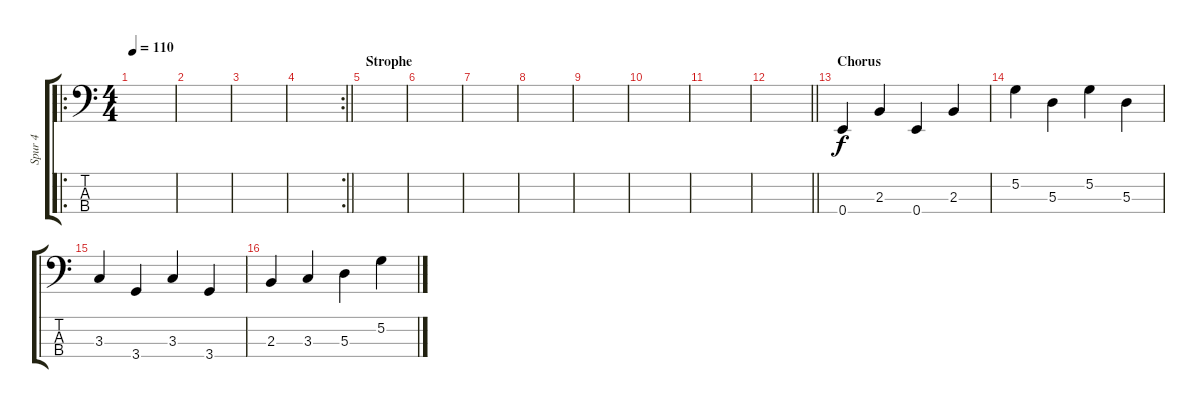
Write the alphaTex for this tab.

\track ("Spur 4" "Spur 4") {instrument electricbasspick}
\staff {score tabs}
\tuning (G2 D2 A1 E1) {hide}
\ro
\ts (4 4)
\tempo 110
\clef f4
\ks c
|
|
|
\rc 2
\barLineRight lightlight
|
\section ("" "Strophe")
|
|
|
|
|
|
|
\barLineRight lightlight
|
\section ("" "Chorus")
0.4.4 2.3.4 0.4.4 2.3.4 |
5.2.4 5.3.4 5.2.4 5.3.4 |
3.3.4 3.4.4 3.3.4 3.4.4 |
2.3.4 3.3.4 5.3.4 5.2.4
